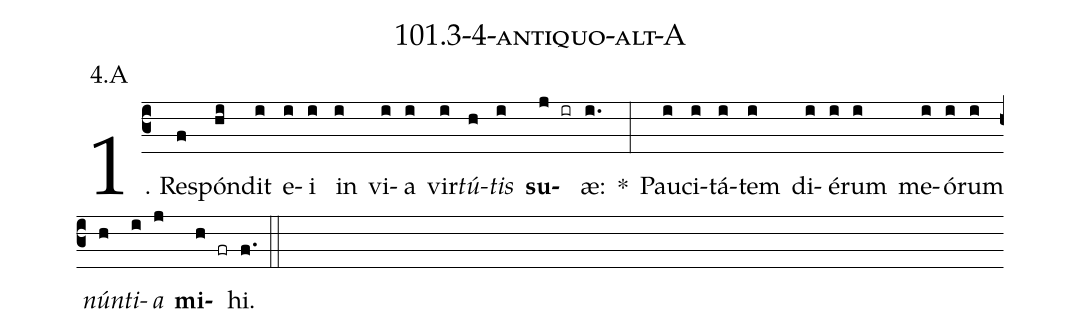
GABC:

name: 101.3-4-antiquo-alt-A;
annotation: 4.A;
%%
(c3)1. Re(f)spón(hi)dit(i) e(i)i(i) in(i) vi(i)a(i) vir(i)<i>tú</i>(h)<i>tis</i>(i) <b>su</b>(j ir)æ:(i.) *(:) Pau(i)ci(i)tá(i)tem(i) di(i)é(i)rum(i) me(i)ó(i)rum(i) <i>nún</i>(h)<i>ti</i>(i)<i>a</i>(j) <b>mi</b>(h fr)hi.(f.) (::)


%E(i) u(h) o(i) u(j) a(h) e.(f.) (::)
